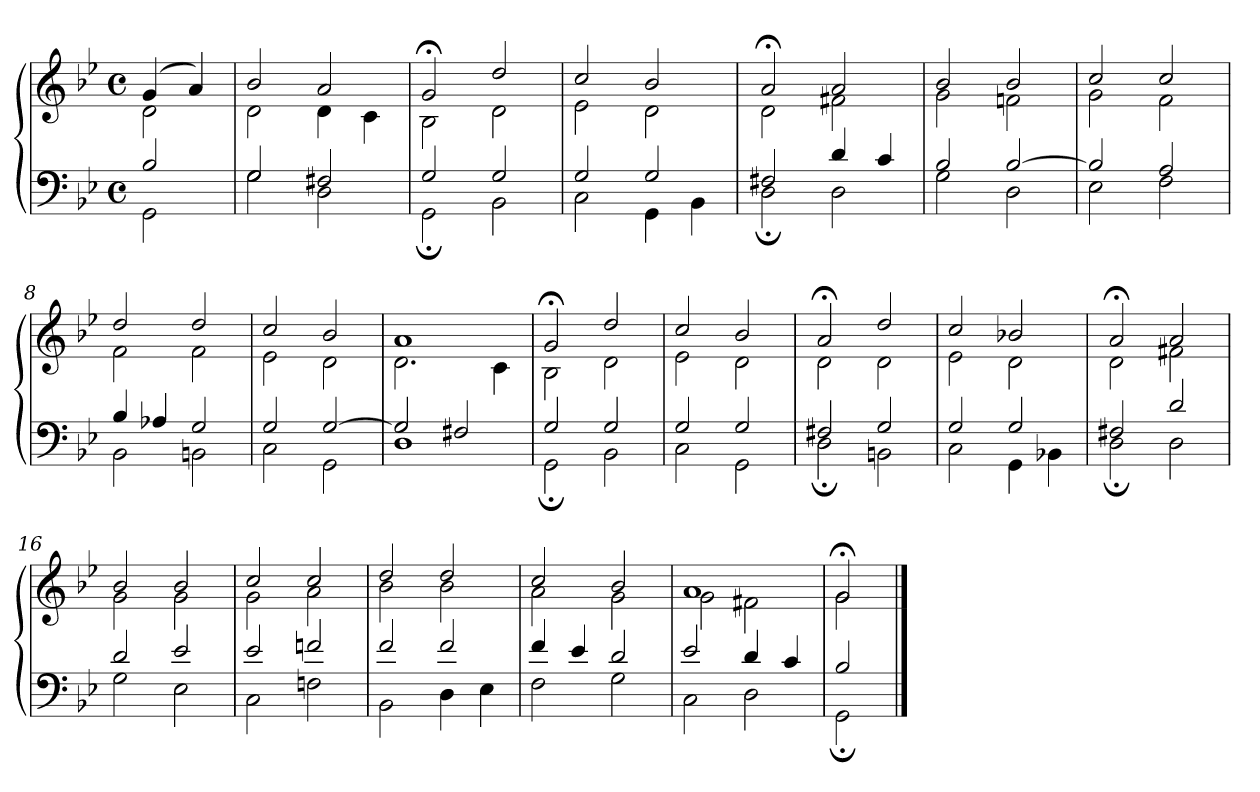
**kern	**kern
*part1	*part1
*staff2	*staff1
*clefF4	*clefG2
*k[b-e-]	*k[b-e-]
*M4/4	*M4/4
*met(c)	*met(c)
=1	=1
*^	*^
2B-	2GG	(4g	2d
.	.	4a)	.
=2	=2	=2	=2
2G	2G	2b-	2d
2F#X	2D	2a	4d
.	.	.	4c
=3	=3	=3	=3
2G	2GG;	2g;<	2B-
2G	2BB-	2dd	2d
=4	=4	=4	=4
2G	2C	2cc	2e-
2G	4GG	2b-	2d
.	4BB-	.	.
=5	=5	=5	=5
2F#X	2D;	2a;<	2d
4d	2D	2a	2f#X
4c	.	.	.
=6	=6	=6	=6
2B-	2G	2b-	2g
[2B-	2D	2b-	2fn
=7	=7	=7	=7
2B-]	2E-	2cc	2g
2A	2F	2cc	2f
!!LO:LB:g=z	!!
=8	=8	=8	=8
4B-	2BB-	2dd	2f
4A-X	.	.	.
2G	2BBn	2dd	2f
=9	=9	=9	=9
2G	2C	2cc	2e-
[2G	2GG	2b-	2d
=10	=10	=10	=10
2G]	1D	1a	2.d
2F#X	.	.	.
.	.	.	4c
=11	=11	=11	=11
2G	2GG;	2g;<	2B-
2G	2BB-	2dd	2d
=12	=12	=12	=12
2G	2C	2cc	2e-
2G	2GG	2b-	2d
=13	=13	=13	=13
2F#X	2D;	2a;<	2d
2G	2BBn	2dd	2d
=14	=14	=14	=14
2G	2C	2cc	2e-
2G	4GG	2b-X	2d
.	4BB-X	.	.
!!LO:LB:g=z	!!
=15	=15	=15	=15
2F#X	2D;	2a;<	2d
2d	2D	2a	2f#X
=16	=16	=16	=16
2d	2G	2b-	2g
2e-	2E-	2b-	2g
=17	=17	=17	=17
2e-	2C	2cc	2g
2fn	2Fn	2cc	2a
=18	=18	=18	=18
2f	2BB-	2dd	2b-
2f	4D	2dd	2b-
.	4E-	.	.
=19	=19	=19	=19
4f	2F	2cc	2a
4e-	.	.	.
2d	2G	2b-	2g
=20	=20	=20	=20
2e-	2C	1a	2g
4d	2D	.	2f#X
4c	.	.	.
=21	=21	=21	=21
2B-	2GG;	2g;<	2g
*v	*v	*	*
*	*v	*v
==	==
*-	*-
